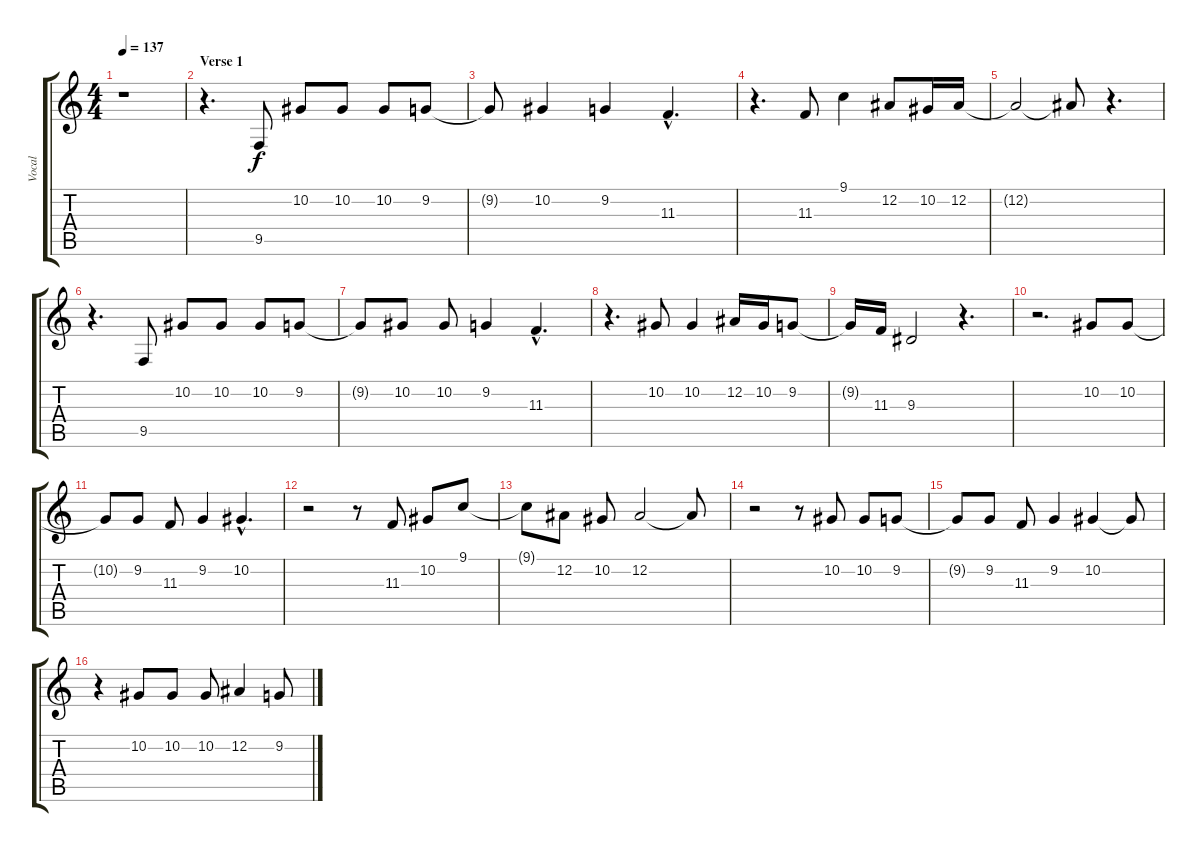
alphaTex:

\track ("Vocal" "Vocal") {instrument viola}
\staff {score tabs}
\tuning (Eb4 Bb3 Gb3 Db3 Ab2 Eb2) {hide}
\ts (4 4)
\tempo 137
\clef g2
\ks c
r.1{dy f} |
\section ("" "Verse 1")
r.4{d} 9.5.8 10.2.8 10.2.8 10.2.8 9.2.8 |
9.2{t}.8 10.2.4 9.2.4 11.3{hac}.4{d} |
r.4{d} 11.3.8 9.1.4 12.2.8 10.2.16 12.2.16 |
12.2{t}.2 12.2{t}.8 r.4{d} |
r.4{d} 9.5.8 10.2.8 10.2.8 10.2.8 9.2.8 |
9.2{t}.8 10.2.8 10.2.8 9.2.4 11.3{hac}.4{d} |
r.4{d} 10.2.8 10.2.4 12.2.16 10.2.16 9.2.8 |
9.2{t}.16 11.3.16 9.3.2 r.4{d} |
r.2{d} 10.2.8 10.2.8 |
10.2{t}.8 9.2.8 11.3.8 9.2.4 10.2{hac}.4{d} |
r.2 r.8 11.3.8 10.2.8 9.1.8 |
9.1{t}.8 12.2.8 10.2.8 12.2.2 12.2{t}.8 |
r.2 r.8 10.2.8 10.2.8 9.2.8 |
9.2{t}.8 9.2.8 11.3.8 9.2.4 10.2.4 10.2{t}.8 |
r.4 10.2.8 10.2.8 10.2.8 12.2.4 9.2.8
